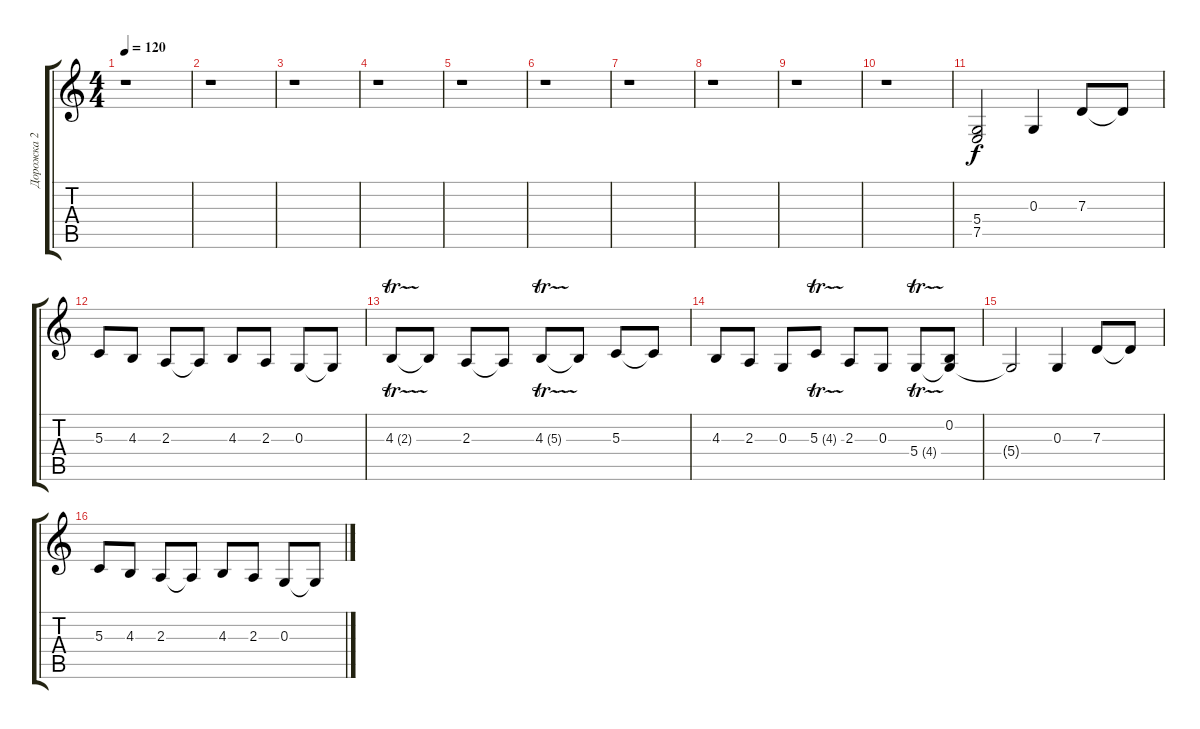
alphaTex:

\track ("Дорожка 2" "Дорожка 2") {instrument flute}
\staff {score tabs}
\tuning (E4 B3 G3 D3 A2 E2) {hide}
\ts (4 4)
\tempo 120
\clef g2
\ks c
r.1{dy f} |
r.1 |
r.1 |
r.1 |
r.1 |
r.1 |
r.1 |
r.1 |
r.1 |
r.1 |
(5.4 7.5).2 0.3.4 7.3.8 7.3{t}.8 |
5.3.8 4.3.8 2.3.8 2.3{t}.8 4.3.8 2.3.8 0.3.8 0.3{t}.8 |
4.3{tr (2 32)}.8 4.3{t}.8 2.3.8 2.3{t}.8 4.3{tr (5 32)}.8 4.3{t}.8 5.3.8 5.3{t}.8 |
4.3.8 2.3.8 0.3.8 5.3{tr (4 32)}.8 2.3.8 0.3.8 5.4{tr (4 32)}.8 (0.2 5.4{t}).8 |
5.4{t}.2 0.3.4 7.3.8 7.3{t}.8 |
5.3.8 4.3.8 2.3.8 2.3{t}.8 4.3.8 2.3.8 0.3.8 0.3{t}.8
